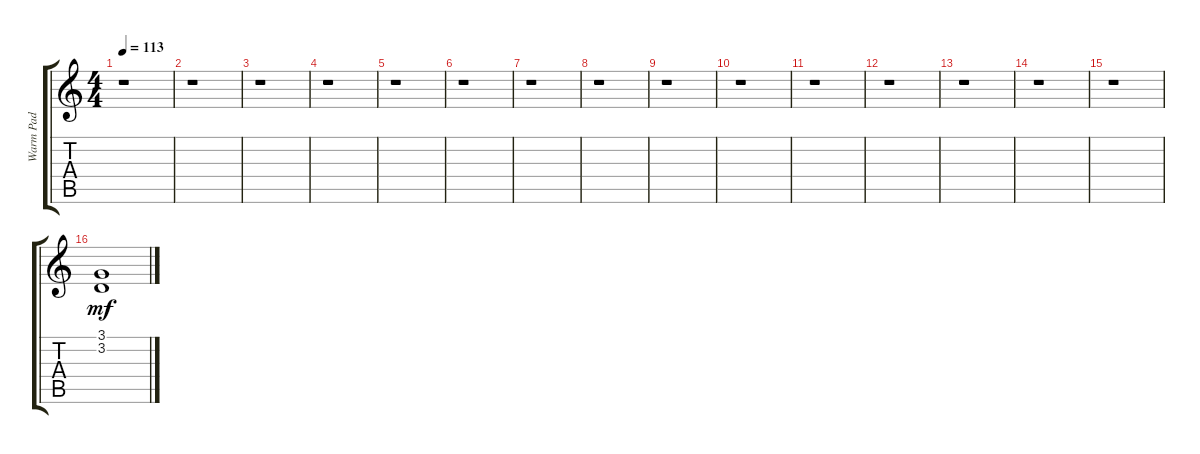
\track ("Warm Pad" "Warm Pad") {instrument pad2warm}
\staff {score tabs}
\tuning (E4 B3 G3 D3 A2 E2) {hide}
\ts (4 4)
\tempo 113
\clef g2
\ks c
r.1{dy f} |
r.1 |
r.1 |
r.1 |
r.1 |
r.1 |
r.1 |
r.1 |
r.1 |
r.1 |
r.1 |
r.1 |
r.1 |
r.1 |
r.1 |
(3.1 3.2).1{dy mf}
